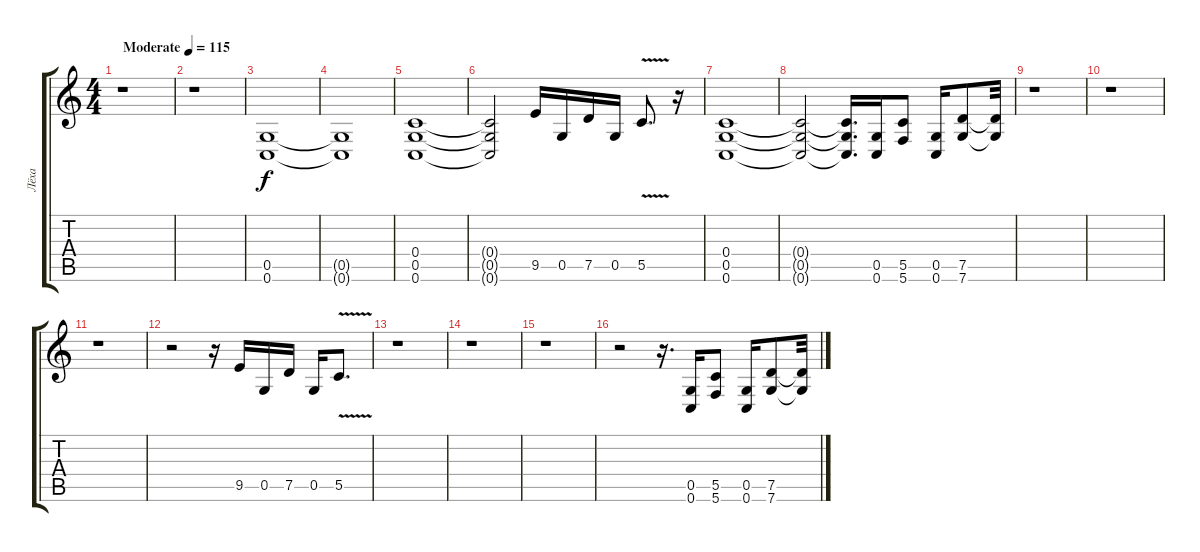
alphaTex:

\track ("Лёха" "Лёха") {instrument distortionguitar}
\staff {score tabs}
\tuning (D4 A3 F3 C3 G2 C2) {hide}
\ts (4 4)
\tempo (115 "Moderate")
\clef g2
\ks c
r.1{dy f instrument distortionguitar} |
r.1 |
(0.5 0.6).1 |
(0.5{t} 0.6{t}).1 |
(0.4 0.5 0.6).1 |
(0.4{t} 0.5{t} 0.6{t}).2 9.5.16 0.5.16 7.5.16 0.5.16 5.5{v}.8{d} r.16 |
(0.4 0.5 0.6).1 |
(0.4{t} 0.5{t} 0.6{t}).2 (0.4{t} 0.5{t} 0.6{t}).16{d} (0.5 0.6).16 (5.5 5.6).8 (0.5 0.6).16 (7.5 7.6).8 (7.5{t} 7.6{t}).32 |
r.1 |
r.1 |
r.1 |
r.2 r.16 9.5.16 0.5.16 7.5.16 0.5.16 5.5{v}.8{d} |
r.1 |
r.1 |
r.1 |
r.2 r.16{d} (0.5 0.6).16 (5.5 5.6).8 (0.5 0.6).16 (7.5 7.6).8 (7.5{t} 7.6{t}).32
